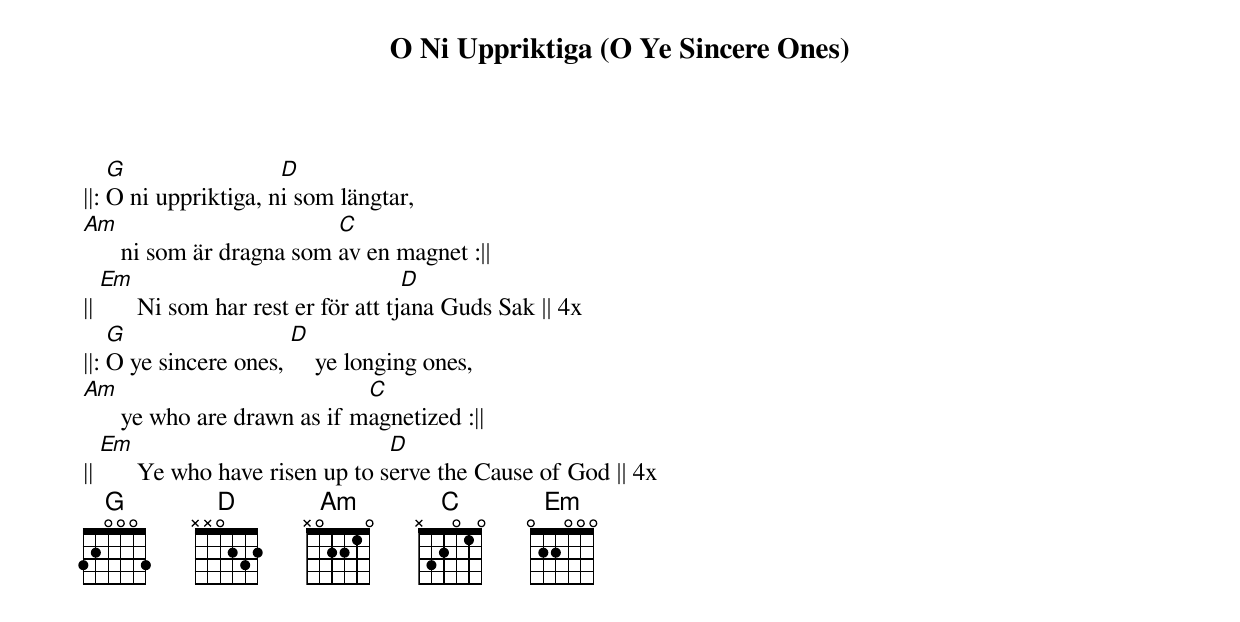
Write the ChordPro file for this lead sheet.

{title: O Ni Uppriktiga (O Ye Sincere Ones)}
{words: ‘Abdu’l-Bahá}
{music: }
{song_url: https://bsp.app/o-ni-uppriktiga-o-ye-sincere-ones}

||: [G]O ni uppriktiga, n[D]i som längtar,
[Am]      ni som är dragna som [C]av en magnet :||
|| [Em]      Ni som har rest er för att tj[D]ana Guds Sak || 4x
||: [G]O ye sincere ones, [D]    ye longing ones,
[Am]      ye who are drawn as if m[C]agnetized :||
|| [Em]      Ye who have risen up to s[D]erve the Cause of God || 4x
